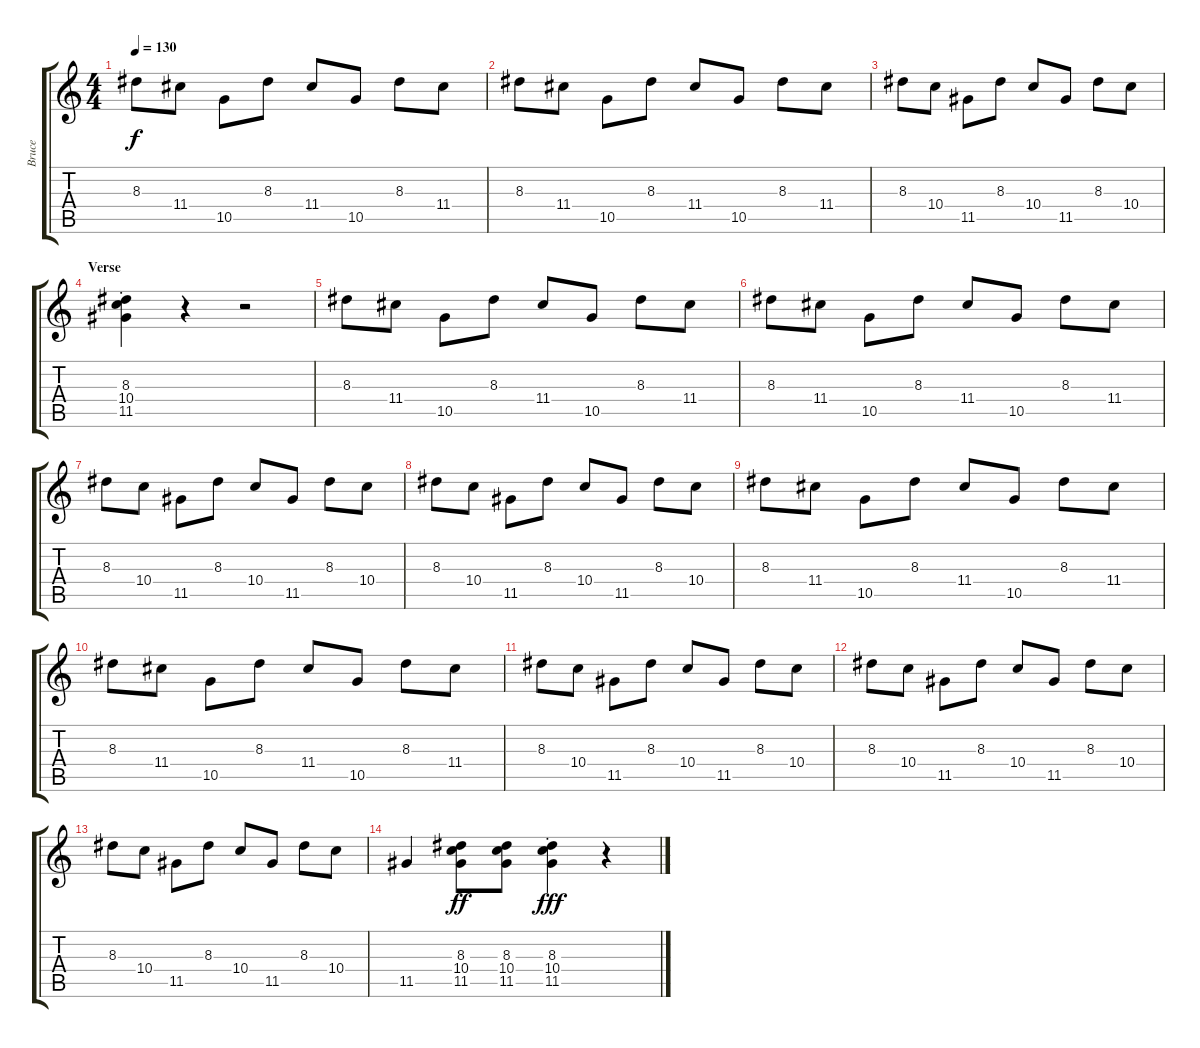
\track ("Bruce" "Bruce") {instrument acousticguitarsteel}
\staff {score tabs}
\tuning (E4 B3 G3 D3 A2 E2) {hide}
\ts (4 4)
\tempo 130
\clef g2
\ks c
8.3.8{dy f} 11.4.8 10.5.8 8.3.8 11.4.8 10.5.8 8.3.8 11.4.8 |
8.3.8 11.4.8 10.5.8 8.3.8 11.4.8 10.5.8 8.3.8 11.4.8 |
8.3.8 10.4.8 11.5.8 8.3.8 10.4.8 11.5.8 8.3.8 10.4.8 |
\section ("" "Verse")
(8.3{st} 10.4{st} 11.5{st}).4 r.4 r.2 |
8.3.8 11.4.8 10.5.8 8.3.8 11.4.8 10.5.8 8.3.8 11.4.8 |
8.3.8 11.4.8 10.5.8 8.3.8 11.4.8 10.5.8 8.3.8 11.4.8 |
8.3.8 10.4.8 11.5.8 8.3.8 10.4.8 11.5.8 8.3.8 10.4.8 |
8.3.8 10.4.8 11.5.8 8.3.8 10.4.8 11.5.8 8.3.8 10.4.8 |
8.3.8 11.4.8 10.5.8 8.3.8 11.4.8 10.5.8 8.3.8 11.4.8 |
8.3.8 11.4.8 10.5.8 8.3.8 11.4.8 10.5.8 8.3.8 11.4.8 |
8.3.8 10.4.8 11.5.8 8.3.8 10.4.8 11.5.8 8.3.8 10.4.8 |
8.3.8 10.4.8 11.5.8 8.3.8 10.4.8 11.5.8 8.3.8 10.4.8 |
8.3.8 10.4.8 11.5.8 8.3.8 10.4.8 11.5.8 8.3.8 10.4.8 |
11.5.4 (8.3 10.4 11.5).8{dy ff} (8.3 10.4 11.5).8 (8.3{st} 10.4{st} 11.5{st}).4{dy fff} r.4
